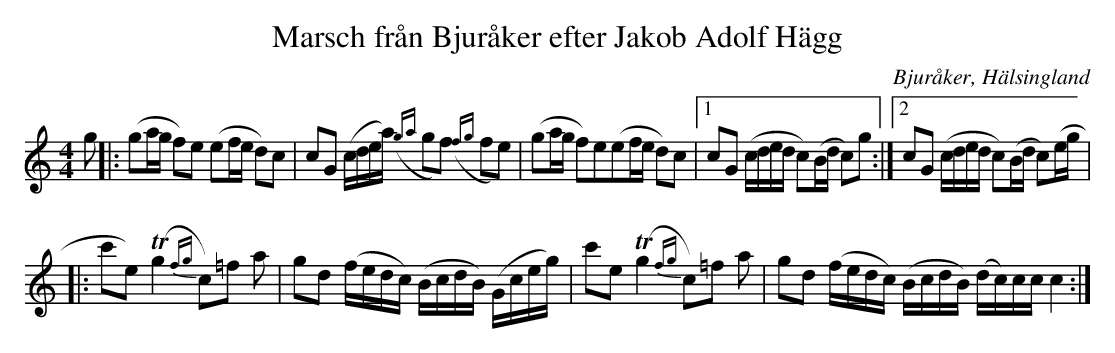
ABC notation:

X:1
T: Marsch från Bjuråker efter Jakob Adolf Hägg
O: Bjuråker, Hälsingland
M: 4/4
L: 1/16
K: C
g2|:(g2ag f2)e2 (e2fe d2)c2|c2G2 (cdea) ({ga}g2f2) ({fg}f2e2)|(g2ag f2)e2(e2fe d2)c2|1 c2G2 (cded c2)(Bd c2)g2:|2 c2G2 (cded c2)(Bd c2)(eg|
|:c'2e2) (Tg4 {fg}c2)=f2 ta2|g2d2 (fedc) (BcdB) (Gceg)|c'2e2 (Tg4 {fg}c2)=f2 ta2|g2d2 (fedc) (BcdB) (dc)cc c4:|
|||:|
